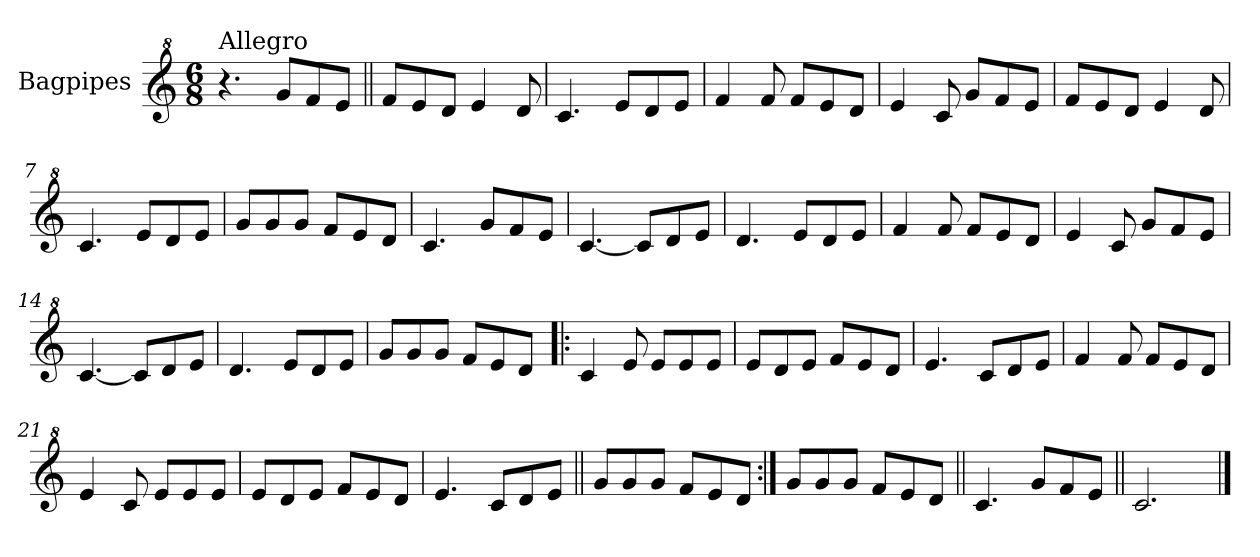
**kern
*part1
*staff1
*I"Bagpipes
*I'Bag
*clefG^2
*k[]
*C:
*M6/8
=1
!LO:TX:a:t=Allegro
4.r
8gg/L
8ff/
8ee/J
=2||
8ff/L
8ee/
8dd/J
4ee/
8dd/
=3
4.cc/
8ee/L
8dd/
8ee/J
=4
4ff/
8ff/
8ff/L
8ee/
8dd/J
=5
4ee/
8cc/
8gg/L
8ff/
8ee/J
=6
8ff/L
8ee/
8dd/J
4ee/
8dd/
=7
4.cc/
8ee/L
8dd/
8ee/J
=8
8gg/L
8gg/
8gg/J
8ff/L
8ee/
8dd/J
!!LO:LB:g=z
=9
4.cc/
8gg/L
8ff/
8ee/J
=10
[4.cc/
8cc/L]
8dd/
8ee/J
=11
4.dd/
8ee/L
8dd/
8ee/J
=12
4ff/
8ff/
8ff/L
8ee/
8dd/J
=13
4ee/
8cc/
8gg/L
8ff/
8ee/J
=14
[4.cc/
8cc/L]
8dd/
8ee/J
=15
4.dd/
8ee/L
8dd/
8ee/J
=16
8gg/L
8gg/
8gg/J
8ff/L
8ee/
8dd/J
=17!|:
4cc/
8ee/
8ee/L
8ee/
8ee/J
!!LO:LB:g=z
=18
8ee/L
8dd/
8ee/J
8ff/L
8ee/
8dd/J
=19
4.ee/
8cc/L
8dd/
8ee/J
=20
4ff/
8ff/
8ff/L
8ee/
8dd/J
=21
4ee/
8cc/
8ee/L
8ee/
8ee/J
=22
8ee/L
8dd/
8ee/J
8ff/L
8ee/
8dd/J
=23
4.ee/
8cc/L
8dd/
8ee/J
=24||
8gg/L
8gg/
8gg/J
8ff/L
8ee/
8dd/J
=25:|!
8gg/L
8gg/
8gg/J
8ff/L
8ee/
8dd/J
!!LO:LB:g=z
=26||
4.cc/
8gg/L
8ff/
8ee/J
=27||
2.cc/
==
*-
